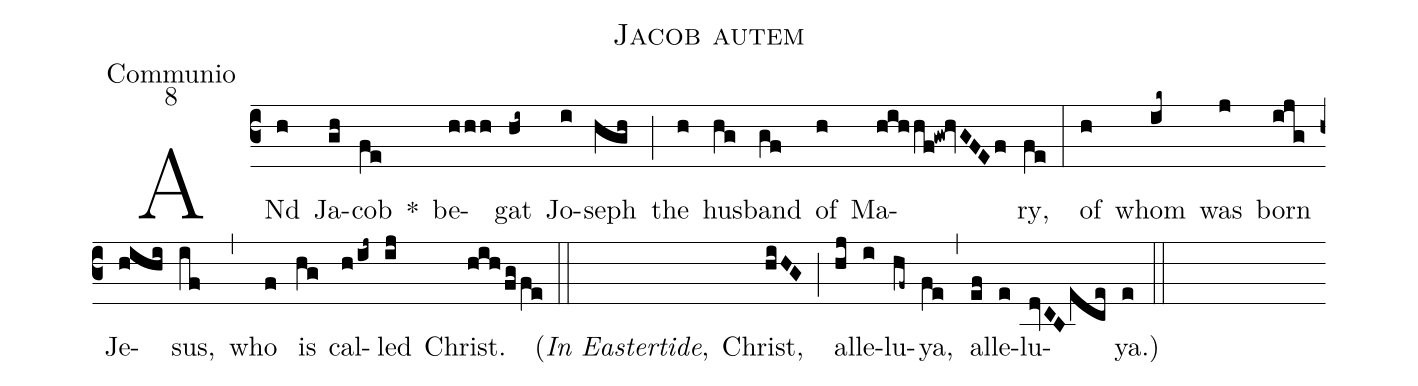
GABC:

name:Jacob autem;
office-part:Communio;
mode:8;
%%
(c3) ANd(h) Ja(gh)cob(fe) *() be(hhh)gat(hi~) Jo(i)seph(hgh) (;) the(h) hus(hg)band(gf) of(h) Ma(hihhf!gw!hvGFEf)ry,(fe) (:) of(h) whom(ik~) was(j) born(ijg) Je(hihi)sus,(if) (,) who(f) is(hg) cal(h/ij~)led(ij) Christ.(hih/fg/fe) (::) <v>(</v><i>In Eastertide</i>,() Christ,(hiHG) (;) al(hj)le(i)lu(hf~)ya,(fe) (,) al(ef)le(e)lu(dvCB/ece)ya.<v>)</v>(e) (::)
